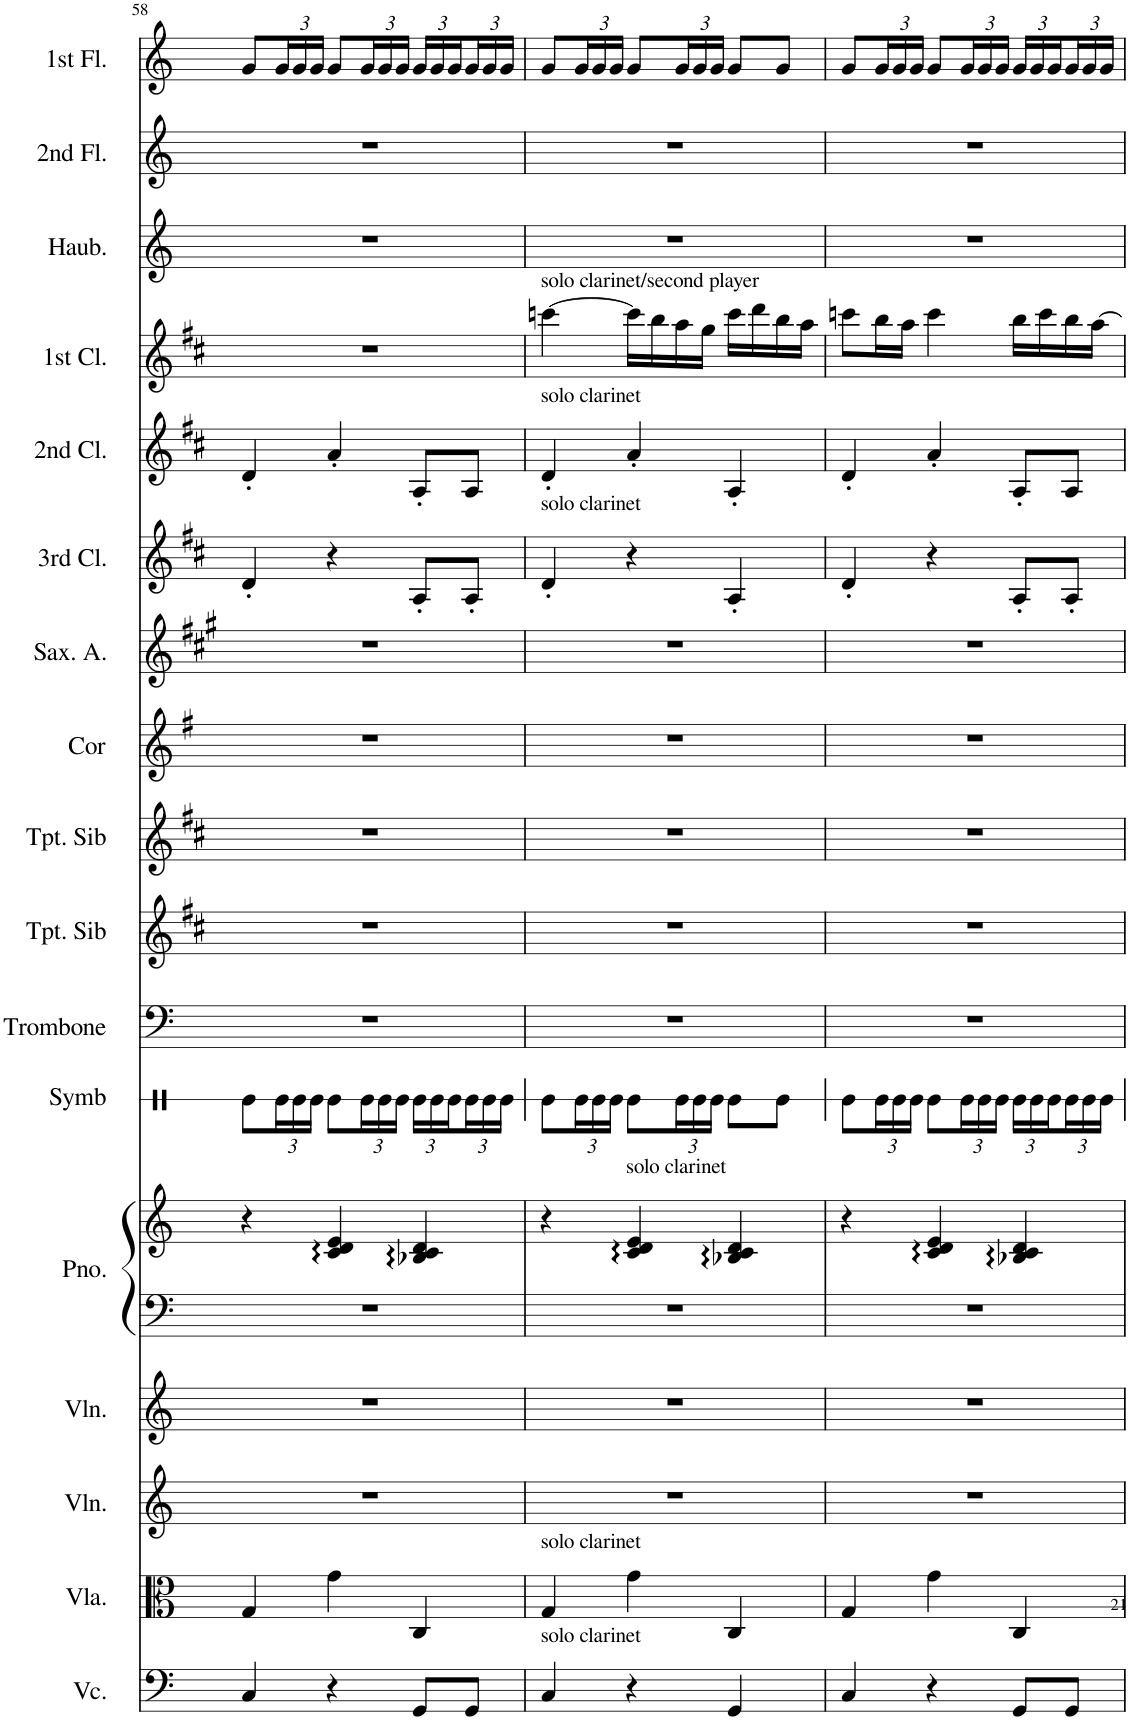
**kern	**kern	**kern	**kern	**kern	**kern	**kern	**kern	**kern	**kern	**kern	**kern	**kern	**kern	**kern	**kern	**kern	**kern
*part17	*part16	*part15	*part14	*part13	*part13	*part12	*part11	*part10	*part9	*part8	*part7	*part6	*part5	*part4	*part3	*part2	*part1
*staff18	*staff17	*staff16	*staff15	*staff14	*staff13	*staff12	*staff11	*staff10	*staff9	*staff8	*staff7	*staff6	*staff5	*staff4	*staff3	*staff2	*staff1
*I"Violoncelle	*I"Violon Alto	*I"Violon	*I"Violon	*I"Piano	*	*I"Symbales	*I"Trombone	*I"Trompette en Sib	*I"Trompette en Sib	*I"Cor	*I"Saxo Alto	*I"3rd clarinette	*I"2nd clarinette	*I"1st clarinette	*I"Haubois	*I"2nd flûte	*I"1st flûte
*I'Vc.	*I'Vla.	*I'Vln.	*I'Vln.	*I'Pno.	*	*I'Symb	*I'Trombone	*I'Tpt. Sib	*I'Tpt. Sib	*I'Cor	*I'Sax. A.	*I'3rd Cl.	*I'2nd Cl.	*I'1st Cl.	*I'Haub.	*I'2nd Fl.	*I'1st Fl.
!!LO:PB:g=z
*clefF4	*clefC3	*clefG2	*clefG2	*clefF4	*clefG2	*clefX	*clefF4	*clefG2	*clefG2	*clefG2	*clefG2	*clefG2	*clefG2	*clefG2	*clefG2	*clefG2	*clefG2
*	*	*	*	*	*	*	*	*Trd1c2	*Trd1c2	*Trd4c7	*Trd5c9	*Trd1c2	*Trd1c2	*Trd1c2	*	*	*
*k[]	*k[]	*k[]	*k[]	*k[]	*k[]	*k[]	*k[]	*k[f#c#]	*k[f#c#]	*k[f#]	*k[f#c#g#]	*k[f#c#]	*k[f#c#]	*k[f#c#]	*k[]	*k[]	*k[]
*M3/4	*M3/4	*M3/4	*M3/4	*M3/4	*M3/4	*M3/4	*M3/4	*M3/4	*M3/4	*M3/4	*M3/4	*M3/4	*M3/4	*M3/4	*M3/4	*M3/4	*M3/4
=58	=58	=58	=58	=58	=58	=58	=58	=58	=58	=58	=58	=58	=58	=58	=58	=58	=58
4C/	4G/	2.r	2.r	2.r	4r	8Re\L	2.r	2.r	2.r	2.r	2.r	4d'/	4d'/	2.r	2.r	2.r	8g/L
*	*	*	*	*	*	*Xbrackettup	*	*	*	*	*	*	*	*	*	*	*Xbrackettup
.	.	.	.	.	.	24Re\L	.	.	.	.	.	.	.	.	.	.	24g/L
.	.	.	.	.	.	24Re\	.	.	.	.	.	.	.	.	.	.	24g/
.	.	.	.	.	.	24Re\JJ	.	.	.	.	.	.	.	.	.	.	24g/JJ
4r	4g\	.	.	.	4c/ 4d/ 4e/	8Re\L	.	.	.	.	.	4r	4a'/	.	.	.	8g/L
.	.	.	.	.	.	24Re\L	.	.	.	.	.	.	.	.	.	.	24g/L
.	.	.	.	.	.	24Re\	.	.	.	.	.	.	.	.	.	.	24g/
.	.	.	.	.	.	24Re\JJ	.	.	.	.	.	.	.	.	.	.	24g/JJ
8GG/L	4C/	.	.	.	4B-X/ 4c/ 4d/	24Re\LL	.	.	.	.	.	8A'/L	8A'/L	.	.	.	24g/LL
.	.	.	.	.	.	24Re\	.	.	.	.	.	.	.	.	.	.	24g/
.	.	.	.	.	.	24Re\	.	.	.	.	.	.	.	.	.	.	24g/
8GG/J	.	.	.	.	.	24Re\	.	.	.	.	.	8A'/J	8A/J	.	.	.	24g/
.	.	.	.	.	.	24Re\	.	.	.	.	.	.	.	.	.	.	24g/
.	.	.	.	.	.	24Re\JJ	.	.	.	.	.	.	.	.	.	.	24g/JJ
=59	=59	=59	=59	=59	=59	=59	=59	=59	=59	=59	=59	=59	=59	=59	=59	=59	=59
!	!	!	!	!	!	!	!	!	!	!	!	!	!	!LO:TX:a:t=solo clarinet/second player	!	!	!
!	!	!	!	!	!	!	!	!	!	!	!	!	!LO:TX:a:t=solo clarinet	!	!	!	!
!	!	!	!	!	!	!	!	!	!	!	!	!LO:TX:a:t=solo clarinet	!	!	!	!	!
!	!LO:TX:a:t=solo clarinet	!	!	!	!	!	!	!	!	!	!	!	!	!	!	!	!
!LO:TX:a:t=solo clarinet	!	!	!	!	!	!	!	!	!	!	!	!	!	!	!	!	!
4C/	4G/	2.r	2.r	2.r	4r	8Re\L	2.r	2.r	2.r	2.r	2.r	4d'/	4d'/	[4cccn\	2.r	2.r	8g/L
.	.	.	.	.	.	24Re\L	.	.	.	.	.	.	.	.	.	.	24g/L
.	.	.	.	.	.	24Re\	.	.	.	.	.	.	.	.	.	.	24g/
.	.	.	.	.	.	24Re\JJ	.	.	.	.	.	.	.	.	.	.	24g/JJ
!	!	!	!	!	!LO:TX:a:t=solo clarinet	!	!	!	!	!	!	!	!	!	!	!	!
4r	4g\	.	.	.	4c/ 4d/ 4e/	8Re\L	.	.	.	.	.	4r	4a'/	16ccc\LL]	.	.	8g/L
.	.	.	.	.	.	.	.	.	.	.	.	.	.	16bb\	.	.	.
.	.	.	.	.	.	24Re\L	.	.	.	.	.	.	.	16aa\	.	.	24g/L
.	.	.	.	.	.	24Re\	.	.	.	.	.	.	.	.	.	.	24g/
.	.	.	.	.	.	.	.	.	.	.	.	.	.	16gg\JJ	.	.	.
.	.	.	.	.	.	24Re\JJ	.	.	.	.	.	.	.	.	.	.	24g/JJ
4GG/	4C/	.	.	.	4B-X/ 4c/ 4d/	8Re\L	.	.	.	.	.	4A'/	4A'/	16ccc\LL	.	.	8g/L
.	.	.	.	.	.	.	.	.	.	.	.	.	.	16ddd\	.	.	.
.	.	.	.	.	.	8Re\J	.	.	.	.	.	.	.	16bb\	.	.	8g/J
.	.	.	.	.	.	.	.	.	.	.	.	.	.	16aa\JJ	.	.	.
=60	=60	=60	=60	=60	=60	=60	=60	=60	=60	=60	=60	=60	=60	=60	=60	=60	=60
4C/	4G/	2.r	2.r	2.r	4r	8Re\L	2.r	2.r	2.r	2.r	2.r	4d'/	4d'/	8cccn\L	2.r	2.r	8g/L
.	.	.	.	.	.	24Re\L	.	.	.	.	.	.	.	16bb\L	.	.	24g/L
.	.	.	.	.	.	24Re\	.	.	.	.	.	.	.	.	.	.	24g/
.	.	.	.	.	.	.	.	.	.	.	.	.	.	16aa\JJ	.	.	.
.	.	.	.	.	.	24Re\JJ	.	.	.	.	.	.	.	.	.	.	24g/JJ
4r	4g\	.	.	.	4c/ 4d/ 4e/	8Re\L	.	.	.	.	.	4r	4a'/	4ccc\	.	.	8g/L
.	.	.	.	.	.	24Re\L	.	.	.	.	.	.	.	.	.	.	24g/L
.	.	.	.	.	.	24Re\	.	.	.	.	.	.	.	.	.	.	24g/
.	.	.	.	.	.	24Re\JJ	.	.	.	.	.	.	.	.	.	.	24g/JJ
8GG/L	4C/	.	.	.	4B-X/ 4c/ 4d/	24Re\LL	.	.	.	.	.	8A'/L	8A'/L	16bb\LL	.	.	24g/LL
.	.	.	.	.	.	24Re\	.	.	.	.	.	.	.	.	.	.	24g/
.	.	.	.	.	.	.	.	.	.	.	.	.	.	16ccc\	.	.	.
.	.	.	.	.	.	24Re\	.	.	.	.	.	.	.	.	.	.	24g/
8GG/J	.	.	.	.	.	24Re\	.	.	.	.	.	8A'/J	8A/J	16bb\	.	.	24g/
.	.	.	.	.	.	24Re\	.	.	.	.	.	.	.	.	.	.	24g/
.	.	.	.	.	.	.	.	.	.	.	.	.	.	[16aa\JJ	.	.	.
.	.	.	.	.	.	24Re\JJ	.	.	.	.	.	.	.	.	.	.	24g/JJ
=	=	=	=	=	=	=	=	=	=	=	=	=	=	=	=	=	=
*-	*-	*-	*-	*-	*-	*-	*-	*-	*-	*-	*-	*-	*-	*-	*-	*-	*-
